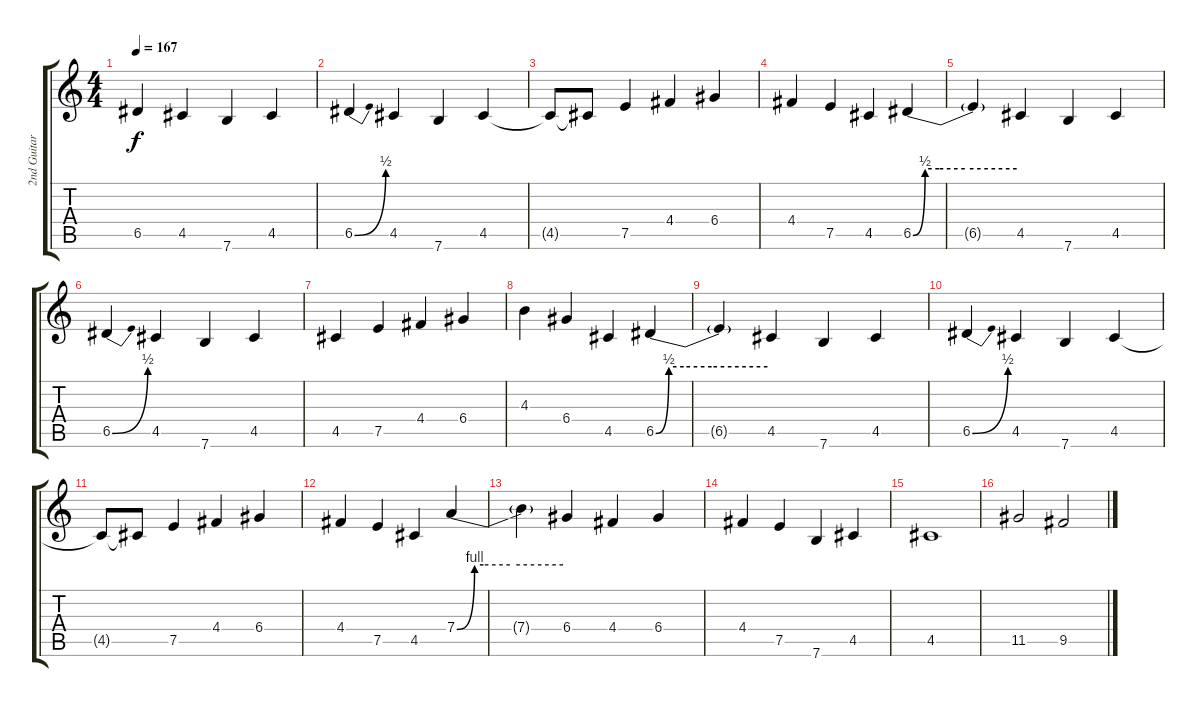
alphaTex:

\track ("2nd Guitar" "2nd Guitar") {instrument overdrivenguitar}
\staff {score tabs}
\tuning (E4 B3 G3 D3 A2 E2) {hide}
\ts (4 4)
\tempo 167
\clef g2
\ks c
6.5{t}.4{dy f} 4.5.4 7.6.4 4.5.4 |
6.5{be (bend 0 0 60 2)}.4 4.5.4 7.6.4 4.5.4 |
4.5{t}.8{volume 13 instrument overdrivenguitar} 4.5{t}.8 7.5.4 4.4.4 6.4.4 |
4.4.4 7.5.4 4.5.4 6.5{be (custom 0 0 7 2 15 2 30 2 60 2)}.4 |
6.5{t}.4 4.5.4 7.6.4 4.5.4 |
6.5{be (bend 0 0 60 2)}.4 4.5.4 7.6.4 4.5.4 |
4.5.4{volume 13 instrument overdrivenguitar} 7.5.4 4.4.4 6.4.4 |
4.3.4 6.4.4 4.5.4 6.5{be (custom 0 0 7 2 15 2 30 2 60 2)}.4 |
6.5{t}.4 4.5.4 7.6.4 4.5.4 |
6.5{be (bend 0 0 60 2)}.4 4.5.4 7.6.4 4.5.4 |
4.5{t}.8{volume 13 instrument overdrivenguitar} 4.5{t}.8 7.5.4 4.4.4 6.4.4 |
4.4.4 7.5.4 4.5.4 7.4{be (custom 0 0 10 4 15 4 30 4 60 4)}.4 |
7.4{t}.4 6.4.4 4.4.4 6.4.4 |
4.4.4 7.5.4 7.6.4 4.5.4 |
4.5.1 |
11.5.2 9.5.2
